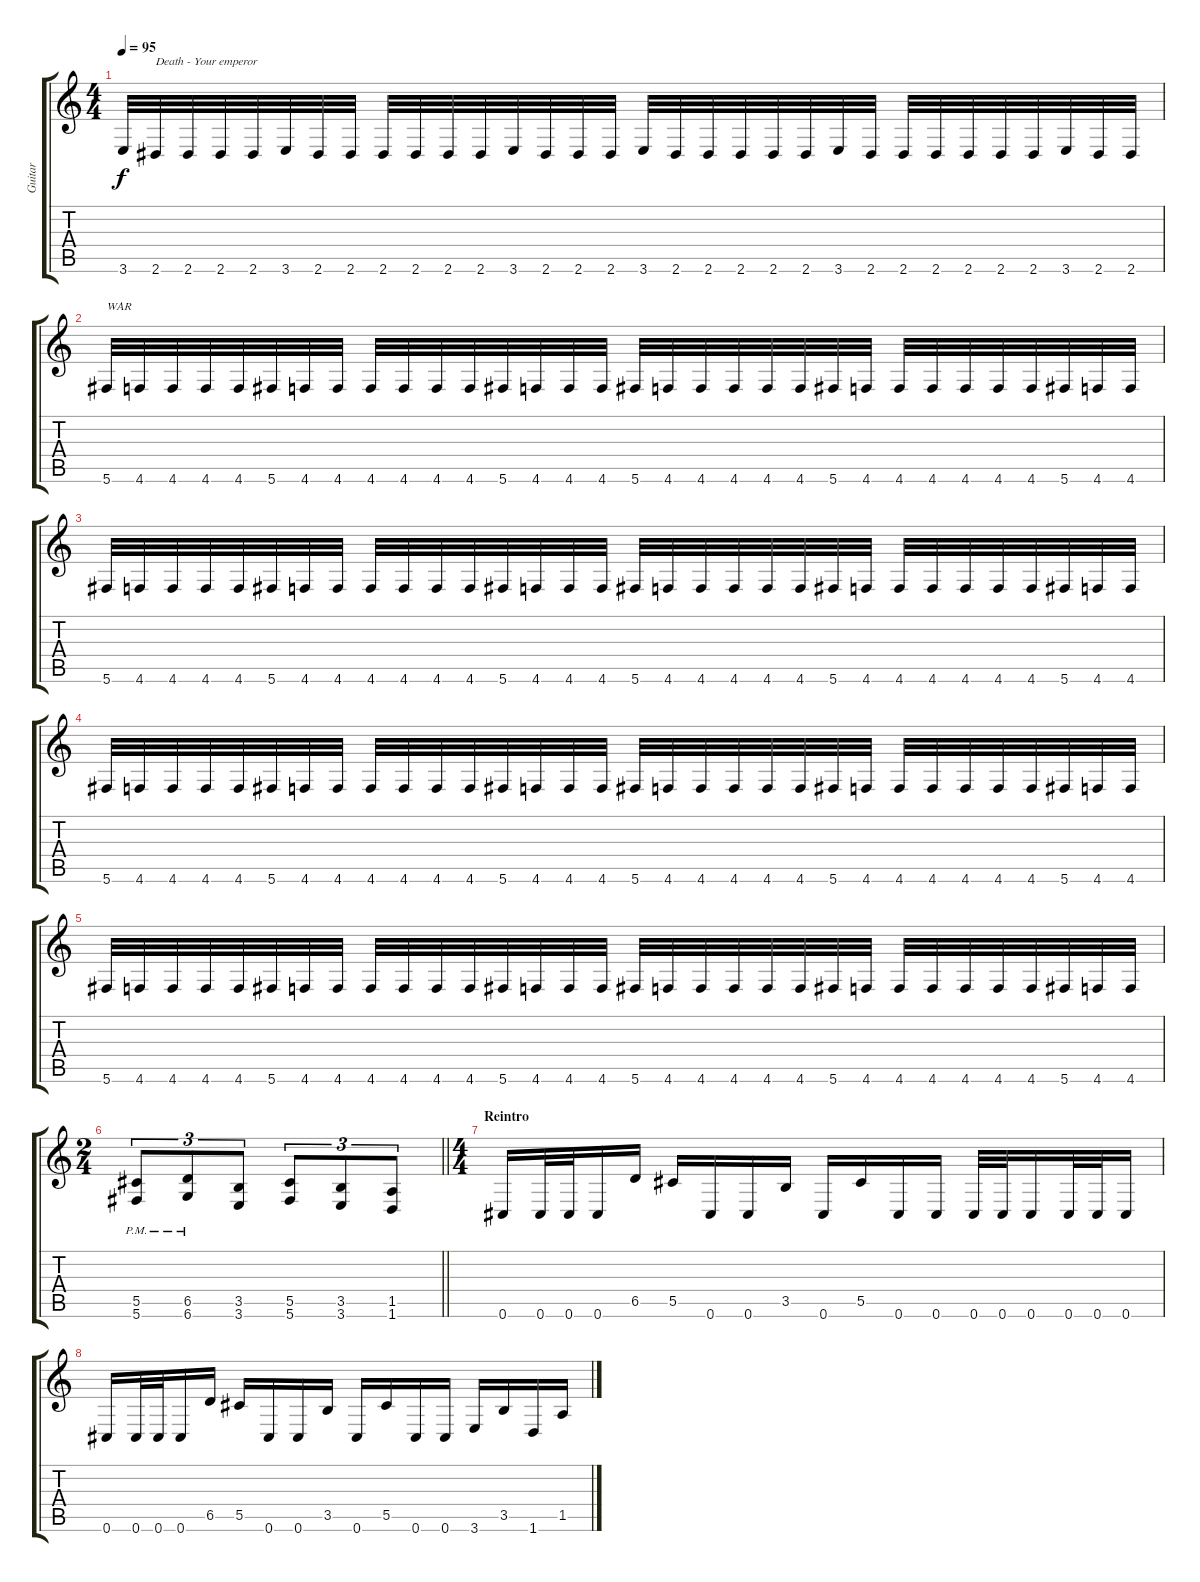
\track ("Guitar " "Guitar ") {instrument distortionguitar}
\staff {score tabs}
\tuning (Eb4 Bb3 Gb3 Db3 Ab2 Db2) {hide}
\ts (4 4)
\tempo 95
\clef g2
\ks c
3.6.32{dy f} 2.6.32{txt "Death - Your emperor"} 2.6.32 2.6.32 2.6.32 3.6.32 2.6.32 2.6.32 2.6.32 2.6.32 2.6.32 2.6.32 3.6.32 2.6.32 2.6.32 2.6.32 3.6.32 2.6.32 2.6.32 2.6.32 2.6.32 2.6.32 3.6.32 2.6.32 2.6.32 2.6.32 2.6.32 2.6.32 2.6.32 3.6.32 2.6.32 2.6.32 |
5.6.32{txt "WAR"} 4.6.32 4.6.32 4.6.32 4.6.32 5.6.32 4.6.32 4.6.32 4.6.32 4.6.32 4.6.32 4.6.32 5.6.32 4.6.32 4.6.32 4.6.32 5.6.32 4.6.32 4.6.32 4.6.32 4.6.32 4.6.32 5.6.32 4.6.32 4.6.32 4.6.32 4.6.32 4.6.32 4.6.32 5.6.32 4.6.32 4.6.32 |
5.6.32 4.6.32 4.6.32 4.6.32 4.6.32 5.6.32 4.6.32 4.6.32 4.6.32 4.6.32 4.6.32 4.6.32 5.6.32 4.6.32 4.6.32 4.6.32 5.6.32 4.6.32 4.6.32 4.6.32 4.6.32 4.6.32 5.6.32 4.6.32 4.6.32 4.6.32 4.6.32 4.6.32 4.6.32 5.6.32 4.6.32 4.6.32 |
5.6.32 4.6.32 4.6.32 4.6.32 4.6.32 5.6.32 4.6.32 4.6.32 4.6.32 4.6.32 4.6.32 4.6.32 5.6.32 4.6.32 4.6.32 4.6.32 5.6.32 4.6.32 4.6.32 4.6.32 4.6.32 4.6.32 5.6.32 4.6.32 4.6.32 4.6.32 4.6.32 4.6.32 4.6.32 5.6.32 4.6.32 4.6.32 |
5.6.32 4.6.32 4.6.32 4.6.32 4.6.32 5.6.32 4.6.32 4.6.32 4.6.32 4.6.32 4.6.32 4.6.32 5.6.32 4.6.32 4.6.32 4.6.32 5.6.32 4.6.32 4.6.32 4.6.32 4.6.32 4.6.32 5.6.32 4.6.32 4.6.32 4.6.32 4.6.32 4.6.32 4.6.32 5.6.32 4.6.32 4.6.32 |
\ts (2 4)
\barLineRight lightlight
(5.5{pm} 5.6{pm}).8{tu (3 2)} (6.5{pm} 6.6{pm}).8{tu (3 2)} (3.5 3.6).8{tu (3 2)} (5.5 5.6).8{tu (3 2)} (3.5 3.6).8{tu (3 2)} (1.5 1.6).8{tu (3 2)} |
\ts (4 4)
\section ("" "Reintro")
0.6.16 0.6.32 0.6.32 0.6.16 6.5.16 5.5.16 0.6.16 0.6.16 3.5.16 0.6.16 5.5.16 0.6.16 0.6.16 0.6.32 0.6.32 0.6.16 0.6.32 0.6.32 0.6.16 |
0.6.16 0.6.32 0.6.32 0.6.16 6.5.16 5.5.16 0.6.16 0.6.16 3.5.16 0.6.16 5.5.16 0.6.16 0.6.16 3.6.16 3.5.16 1.6.16 1.5.16
